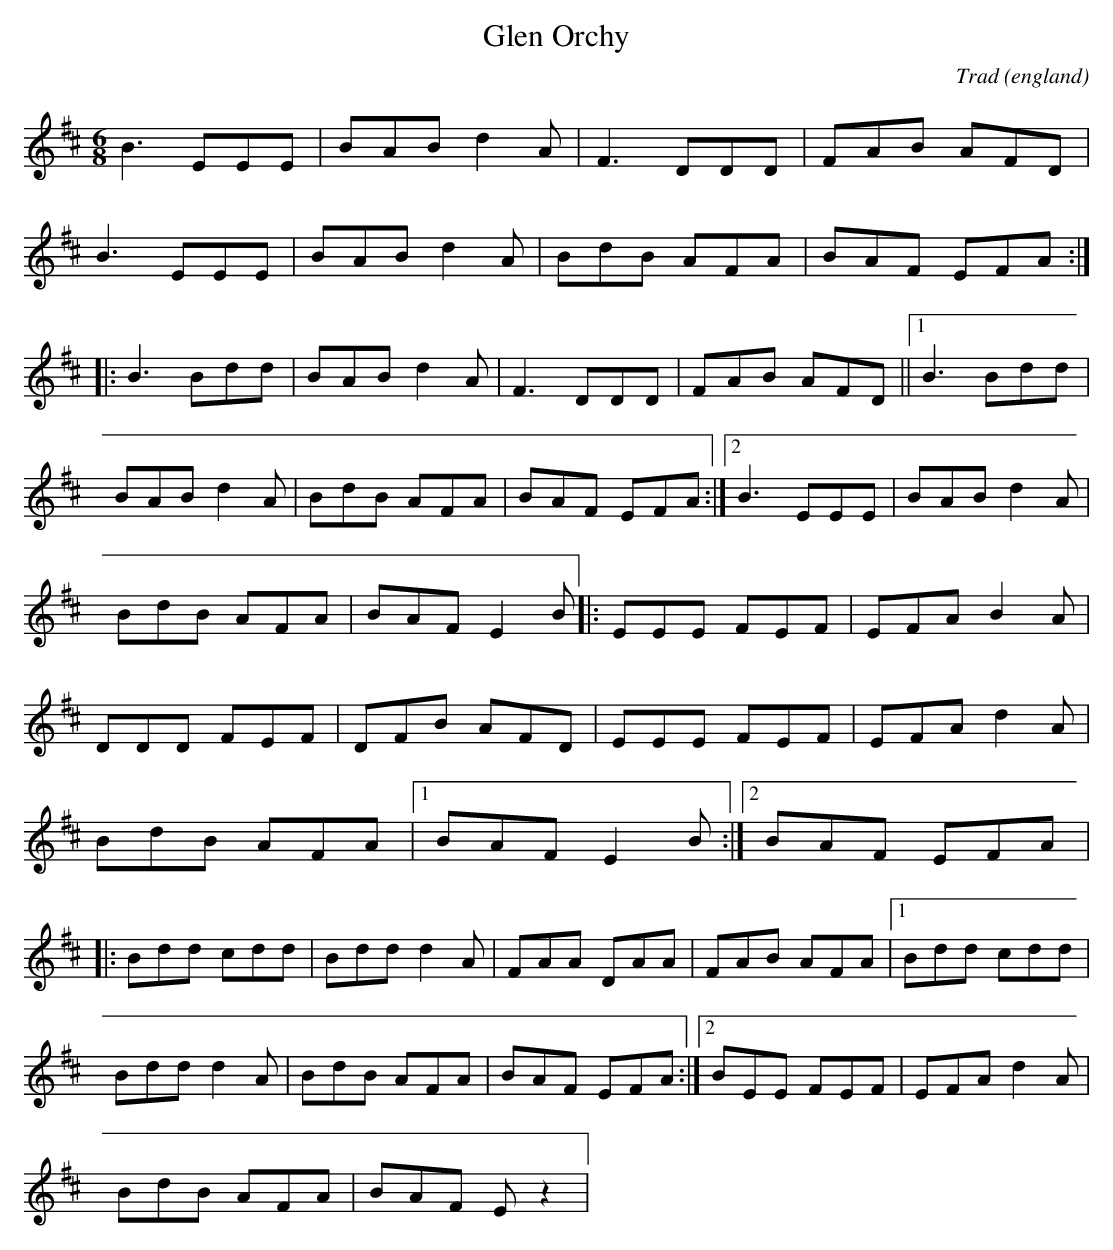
X:1
T:Glen Orchy
O:england
C:Trad
M:6/8
L:1/8
K:EDor
L:1/8
B3 EEE|BAB d2A|F3 DDD|FAB AFD|
B3 EEE|BAB d2A|BdB AFA|BAF EFA:|
|:B3 Bdd|BAB d2A|F3 DDD|FAB AFD||1 B3 Bdd|
BAB d2A|BdB AFA|BAF EFA:|2 B3 EEE|BAB d2A|
BdB AFA|BAF E2B|:EEE FEF|EFA B2A|
DDD FEF|DFB AFD|EEE FEF|EFA d2A|
BdB AFA|1 BAF E2B:|2 BAF EFA|
|:Bdd cdd|Bdd d2A|FAA DAA|FAB AFA|1 Bdd cdd|
Bdd d2A|BdB AFA|BAF EFA:|2 BEE FEF|EFA d2A|
BdB AFA|BAF Ez2|
